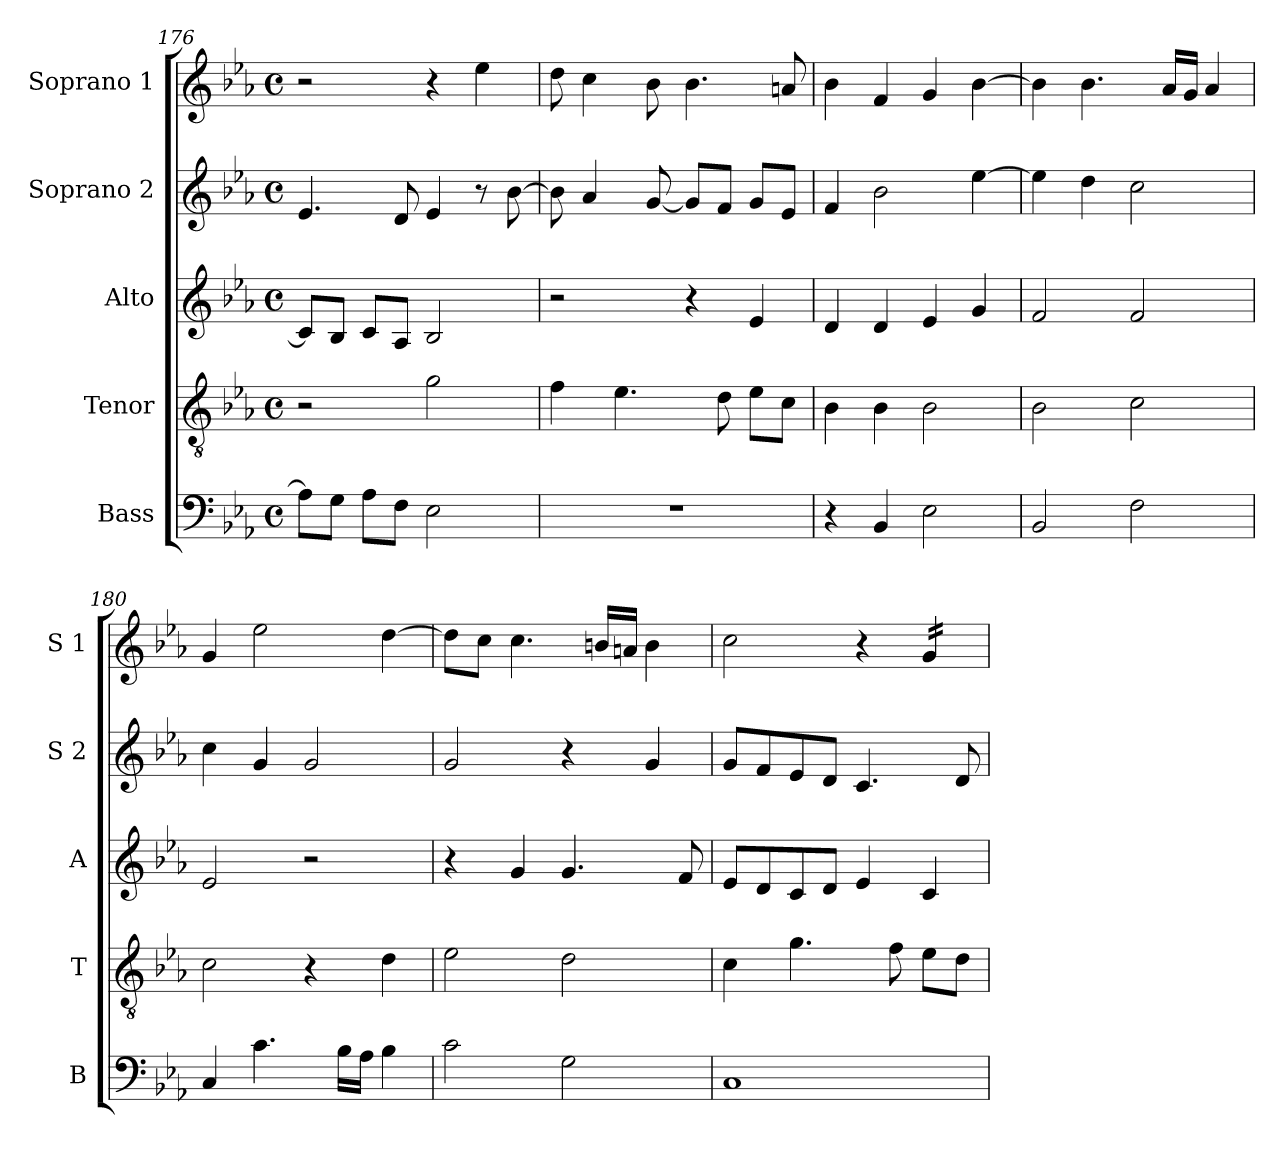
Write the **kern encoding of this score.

**kern	**kern	**kern	**kern	**kern
*part5	*part4	*part3	*part2	*part1
*staff5	*staff4	*staff3	*staff2	*staff1
*I"Bass	*I"Tenor	*I"Alto	*I"Soprano 2	*I"Soprano 1
*I'B	*I'T	*I'A	*I'S 2	*I'S 1
*clefF4	*clefGv2	*clefG2	*clefG2	*clefG2
*k[b-e-a-]	*k[b-e-a-]	*k[b-e-a-]	*k[b-e-a-]	*k[b-e-a-]
*E-:	*E-:	*E-:	*E-:	*E-:
*M4/4	*M4/4	*M4/4	*M4/4	*M4/4
*met(c)	*met(c)	*met(c)	*met(c)	*met(c)
=176	=176	=176	=176	=176
8A-\L]	2r	8c/L]	4.e-/	2r
8G\J	.	8B-/J	.	.
8A-\L	.	8c/L	.	.
8F\J	.	8A-/J	8d/	.
2E-\	2g\	2B-/	4e-/	4r
.	.	.	8r	4ee-\
.	.	.	[>8b-\	.
=177	=177	=177	=177	=177
1r	4f\	2r	8b-\]	8dd\
.	.	.	4a-/	4cc\
.	4.e-\	.	.	.
.	.	.	[<8g/	8b-\
.	.	4r	8g/L]	4.b-\
.	8d\	.	8f/J	.
.	8e-\L	4e-/	8g/L	.
.	8c\J	.	8e-/J	8an/
=178	=178	=178	=178	=178
4r	4B-\	4d/	4f/	4b-\
4BB-/	4B-\	4d/	2b-\	4f/
2E-\	2B-\	4e-/	.	4g/
.	.	4g/	[<4ee-\	[<4b-\
!!LO:LB:g=z
=179	=179	=179	=179	=179
2BB-/	2B-\	2f/	4ee-\]	4b-\]
.	.	.	4dd\	4.b-\
2F\	2c\	2f/	2cc\	.
.	.	.	.	16a-/LL
.	.	.	.	16g/JJ
.	.	.	.	4a-/
=180	=180	=180	=180	=180
4C/	2c\	2e-/	4cc\	4g/
4.c\	.	.	4g/	2ee-\
.	4r	2r	2g/	.
16B-\LL	.	.	.	.
16A-\JJ	.	.	.	.
4B-\	4d\	.	.	[>4dd\
=181	=181	=181	=181	=181
2c\	2e-\	4r	2g/	8dd\L]
.	.	.	.	8cc\J
.	.	4g/	.	4.cc\
2G\	2d\	4.g/	4r	.
.	.	.	.	16bn/LL
.	.	.	.	16an/JJ
.	.	.	4g/	4b\
.	.	8f/	.	.
=182	=182	=182	=182	=182
1C	4c\	8e-/L	8g/L	2cc\
.	.	8d/	8f/	.
.	4.g\	8c/	8e-/	.
.	.	8d/J	8d/J	.
.	.	4e-/	4.c/	4r
.	8f\	.	.	.
*	*	*	*	*tremolo
.	8e-\L	4c/	.	16g/LL
.	.	.	.	16g/
.	8d\J	.	8d/	16g/
.	.	.	.	16g/JJ
*	*	*	*	*Xtremolo
=	=	=	=	=
*-	*-	*-	*-	*-
